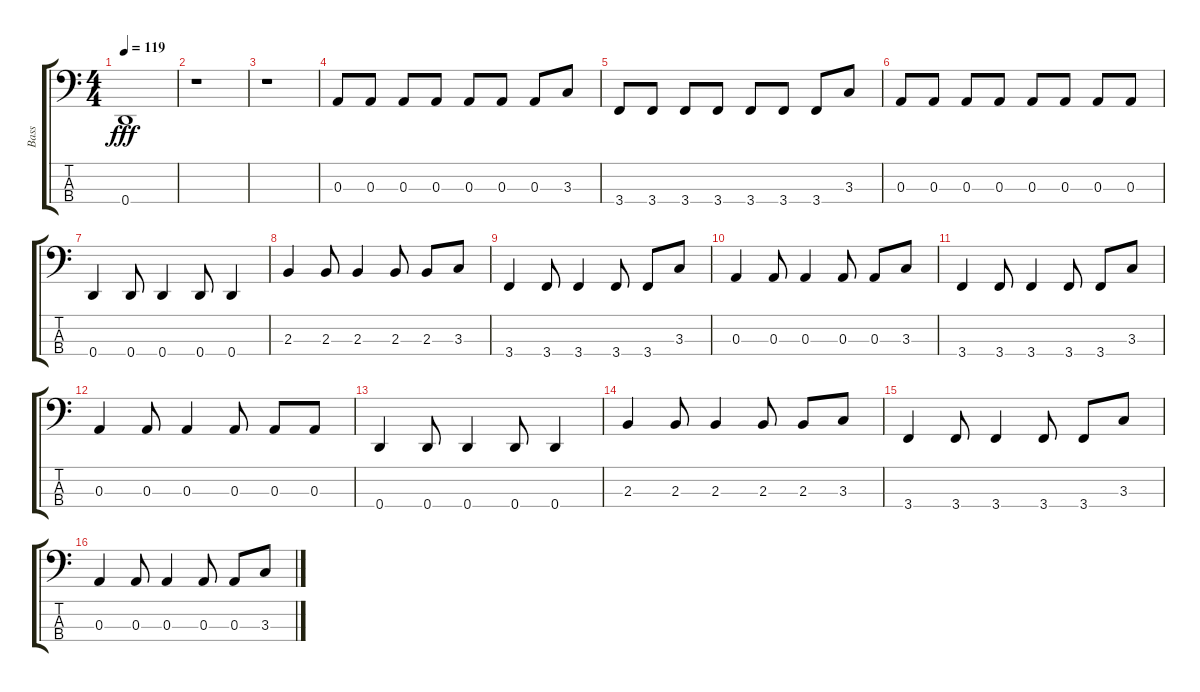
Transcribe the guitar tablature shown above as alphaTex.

\track ("Bass" "Bass") {instrument electricbasspick}
\staff {score tabs}
\tuning (G2 D2 A1 D1) {hide}
\ts (4 4)
\tempo 119
\clef f4
\ks c
0.4.1{dy fff} |
r.1 |
r.1 |
0.3.8 0.3.8 0.3.8 0.3.8 0.3.8 0.3.8 0.3.8 3.3.8 |
3.4.8 3.4.8 3.4.8 3.4.8 3.4.8 3.4.8 3.4.8 3.3.8 |
0.3.8 0.3.8 0.3.8 0.3.8 0.3.8 0.3.8 0.3.8 0.3.8 |
0.4.4 0.4.8 0.4.4 0.4.8 0.4.4 |
2.3.4 2.3.8 2.3.4 2.3.8 2.3.8 3.3.8 |
3.4.4 3.4.8 3.4.4 3.4.8 3.4.8 3.3.8 |
0.3.4 0.3.8 0.3.4 0.3.8 0.3.8 3.3.8 |
3.4.4 3.4.8 3.4.4 3.4.8 3.4.8 3.3.8 |
0.3.4 0.3.8 0.3.4 0.3.8 0.3.8 0.3.8 |
0.4.4 0.4.8 0.4.4 0.4.8 0.4.4 |
2.3.4 2.3.8 2.3.4 2.3.8 2.3.8 3.3.8 |
3.4.4 3.4.8 3.4.4 3.4.8 3.4.8 3.3.8 |
0.3.4 0.3.8 0.3.4 0.3.8 0.3.8 3.3.8
